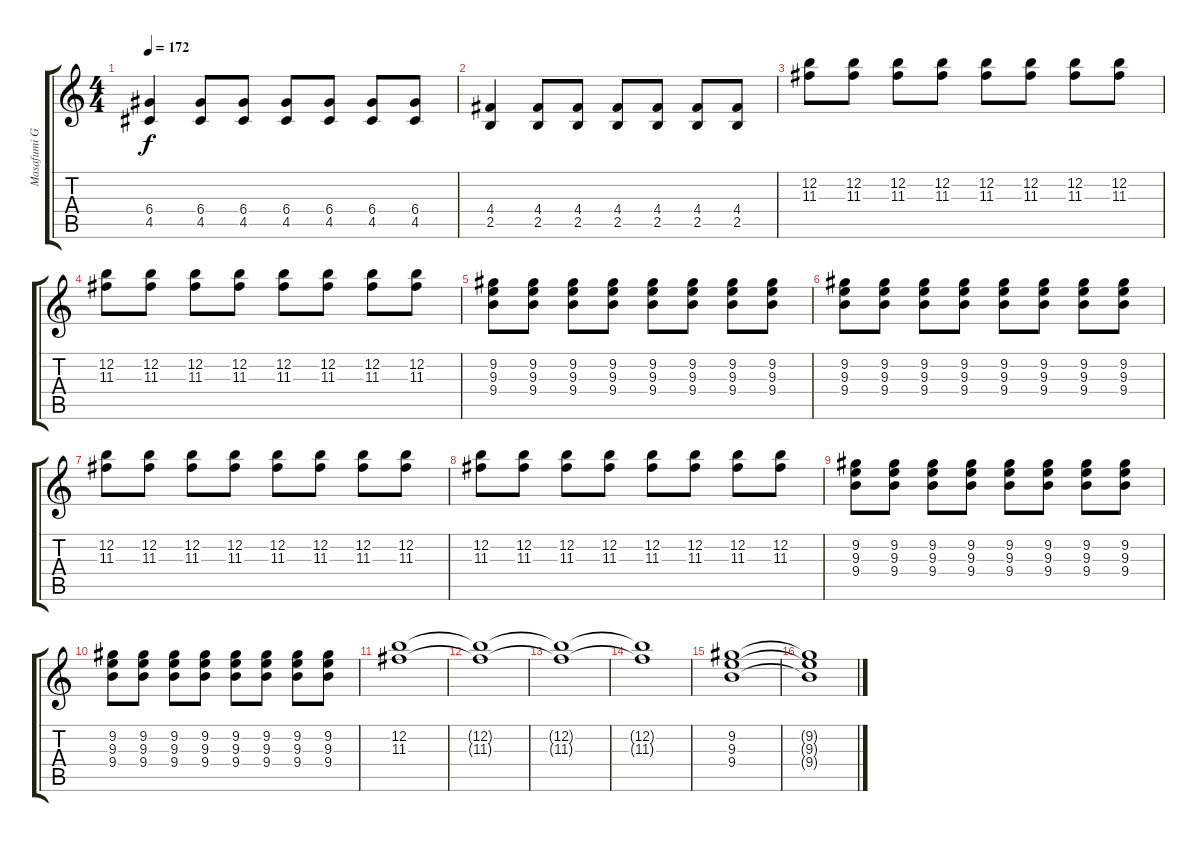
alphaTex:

\track ("Masafumi Gotou" "Masafumi G") {instrument distortionguitar}
\staff {score tabs}
\tuning (E4 B3 G3 D3 A2 E2) {hide}
\ts (4 4)
\tempo 172
\clef g2
\ks c
(6.4 4.5).4{dy f} (6.4 4.5).8 (6.4 4.5).8 (6.4 4.5).8 (6.4 4.5).8 (6.4 4.5).8 (6.4 4.5).8 |
(4.4 2.5).4 (4.4 2.5).8 (4.4 2.5).8 (4.4 2.5).8 (4.4 2.5).8 (4.4 2.5).8 (4.4 2.5).8 |
(12.2 11.3).8 (12.2 11.3).8 (12.2 11.3).8 (12.2 11.3).8 (12.2 11.3).8 (12.2 11.3).8 (12.2 11.3).8 (12.2 11.3).8 |
(12.2 11.3).8 (12.2 11.3).8 (12.2 11.3).8 (12.2 11.3).8 (12.2 11.3).8 (12.2 11.3).8 (12.2 11.3).8 (12.2 11.3).8 |
(9.2 9.3 9.4).8 (9.2 9.3 9.4).8 (9.2 9.3 9.4).8 (9.2 9.3 9.4).8 (9.2 9.3 9.4).8 (9.2 9.3 9.4).8 (9.2 9.3 9.4).8 (9.2 9.3 9.4).8 |
(9.2 9.3 9.4).8 (9.2 9.3 9.4).8 (9.2 9.3 9.4).8 (9.2 9.3 9.4).8 (9.2 9.3 9.4).8 (9.2 9.3 9.4).8 (9.2 9.3 9.4).8 (9.2 9.3 9.4).8 |
(12.2 11.3).8 (12.2 11.3).8 (12.2 11.3).8 (12.2 11.3).8 (12.2 11.3).8 (12.2 11.3).8 (12.2 11.3).8 (12.2 11.3).8 |
(12.2 11.3).8 (12.2 11.3).8 (12.2 11.3).8 (12.2 11.3).8 (12.2 11.3).8 (12.2 11.3).8 (12.2 11.3).8 (12.2 11.3).8 |
(9.2 9.3 9.4).8 (9.2 9.3 9.4).8 (9.2 9.3 9.4).8 (9.2 9.3 9.4).8 (9.2 9.3 9.4).8 (9.2 9.3 9.4).8 (9.2 9.3 9.4).8 (9.2 9.3 9.4).8 |
(9.2 9.3 9.4).8 (9.2 9.3 9.4).8 (9.2 9.3 9.4).8 (9.2 9.3 9.4).8 (9.2 9.3 9.4).8 (9.2 9.3 9.4).8 (9.2 9.3 9.4).8 (9.2 9.3 9.4).8 |
(12.2 11.3).1 |
(12.2{t} 11.3{t}).1 |
(12.2{t} 11.3{t}).1 |
(12.2{t} 11.3{t}).1 |
(9.2 9.3 9.4).1 |
(9.2{t} 9.3{t} 9.4{t}).1
